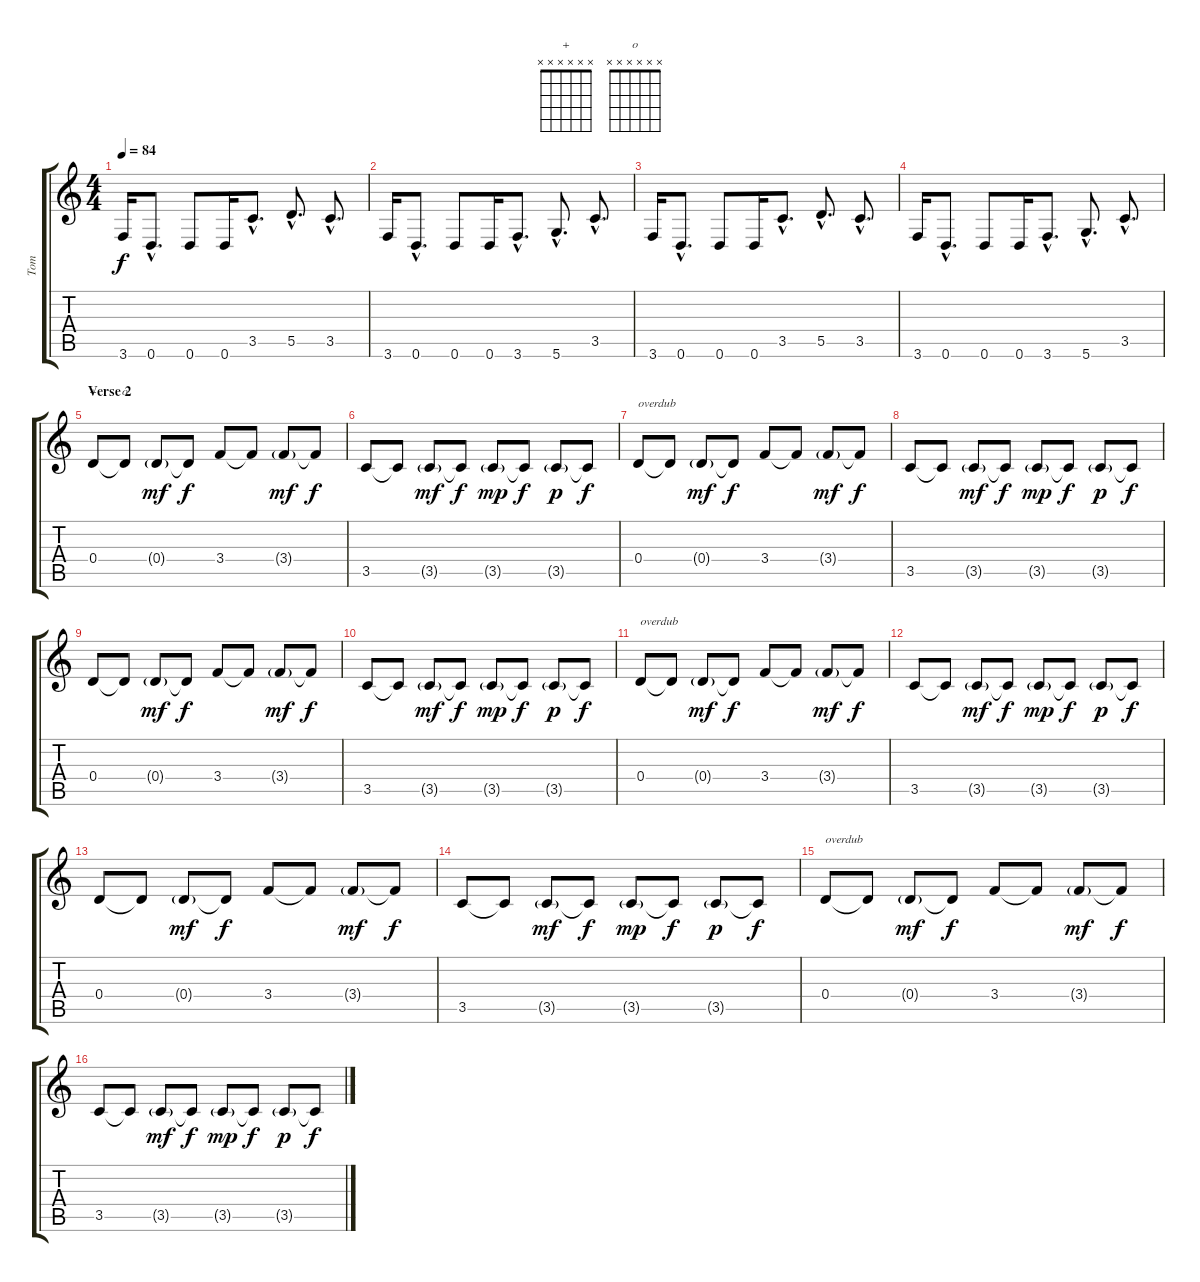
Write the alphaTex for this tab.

\track ("Tom" "Tom") {instrument distortionguitar}
\staff {score tabs}
\tuning (E4 B3 G3 D3 A2 D2) {hide}
\chord ("+" x x x x x x)
\chord ("o" x x x x x x)
\ts (4 4)
\tempo 84
\clef g2
\ks c
3.6.16{dy f} 0.6{hac}.8{d} 0.6.8 0.6.16 3.5{hac}.8{d} 5.5{hac}.8{d} 3.5{hac}.8{d} |
3.6.16 0.6{hac}.8{d} 0.6.8 0.6.16 3.6{hac}.8{d} 5.6{hac}.8{d} 3.5{hac}.8{d} |
3.6.16 0.6{hac}.8{d} 0.6.8 0.6.16 3.5{hac}.8{d} 5.5{hac}.8{d} 3.5{hac}.8{d} |
3.6.16 0.6{hac}.8{d} 0.6.8 0.6.16 3.6{hac}.8{d} 5.6{hac}.8{d} 3.5{hac}.8{d} |
\section ("" "Verse 2")
0.4.8{ch "+"} 0.4{t}.8{ch "o"} 0.4{g}.8{dy mf} 0.4{t}.8{dy f} 3.4.8 3.4{t}.8 3.4{g}.8{dy mf} 3.4{t}.8{dy f} |
3.5.8 3.5{t}.8 3.5{g}.8{dy mf} 3.5{t}.8{dy f} 3.5{g}.8{dy mp} 3.5{t}.8{dy f} 3.5{g}.8{dy p} 3.5{t}.8{dy f} |
0.4.8{txt "overdub"} 0.4{t}.8 0.4{g}.8{dy mf} 0.4{t}.8{dy f} 3.4.8 3.4{t}.8 3.4{g}.8{dy mf} 3.4{t}.8{dy f} |
3.5.8 3.5{t}.8 3.5{g}.8{dy mf} 3.5{t}.8{dy f} 3.5{g}.8{dy mp} 3.5{t}.8{dy f} 3.5{g}.8{dy p} 3.5{t}.8{dy f} |
0.4.8 0.4{t}.8 0.4{g}.8{dy mf} 0.4{t}.8{dy f} 3.4.8 3.4{t}.8 3.4{g}.8{dy mf} 3.4{t}.8{dy f} |
3.5.8 3.5{t}.8 3.5{g}.8{dy mf} 3.5{t}.8{dy f} 3.5{g}.8{dy mp} 3.5{t}.8{dy f} 3.5{g}.8{dy p} 3.5{t}.8{dy f} |
0.4.8{txt "overdub"} 0.4{t}.8 0.4{g}.8{dy mf} 0.4{t}.8{dy f} 3.4.8 3.4{t}.8 3.4{g}.8{dy mf} 3.4{t}.8{dy f} |
3.5.8 3.5{t}.8 3.5{g}.8{dy mf} 3.5{t}.8{dy f} 3.5{g}.8{dy mp} 3.5{t}.8{dy f} 3.5{g}.8{dy p} 3.5{t}.8{dy f} |
0.4.8 0.4{t}.8 0.4{g}.8{dy mf} 0.4{t}.8{dy f} 3.4.8 3.4{t}.8 3.4{g}.8{dy mf} 3.4{t}.8{dy f} |
3.5.8 3.5{t}.8 3.5{g}.8{dy mf} 3.5{t}.8{dy f} 3.5{g}.8{dy mp} 3.5{t}.8{dy f} 3.5{g}.8{dy p} 3.5{t}.8{dy f} |
0.4.8{txt "overdub"} 0.4{t}.8 0.4{g}.8{dy mf} 0.4{t}.8{dy f} 3.4.8 3.4{t}.8 3.4{g}.8{dy mf} 3.4{t}.8{dy f} |
3.5.8 3.5{t}.8 3.5{g}.8{dy mf} 3.5{t}.8{dy f} 3.5{g}.8{dy mp} 3.5{t}.8{dy f} 3.5{g}.8{dy p} 3.5{t}.8{dy f}
